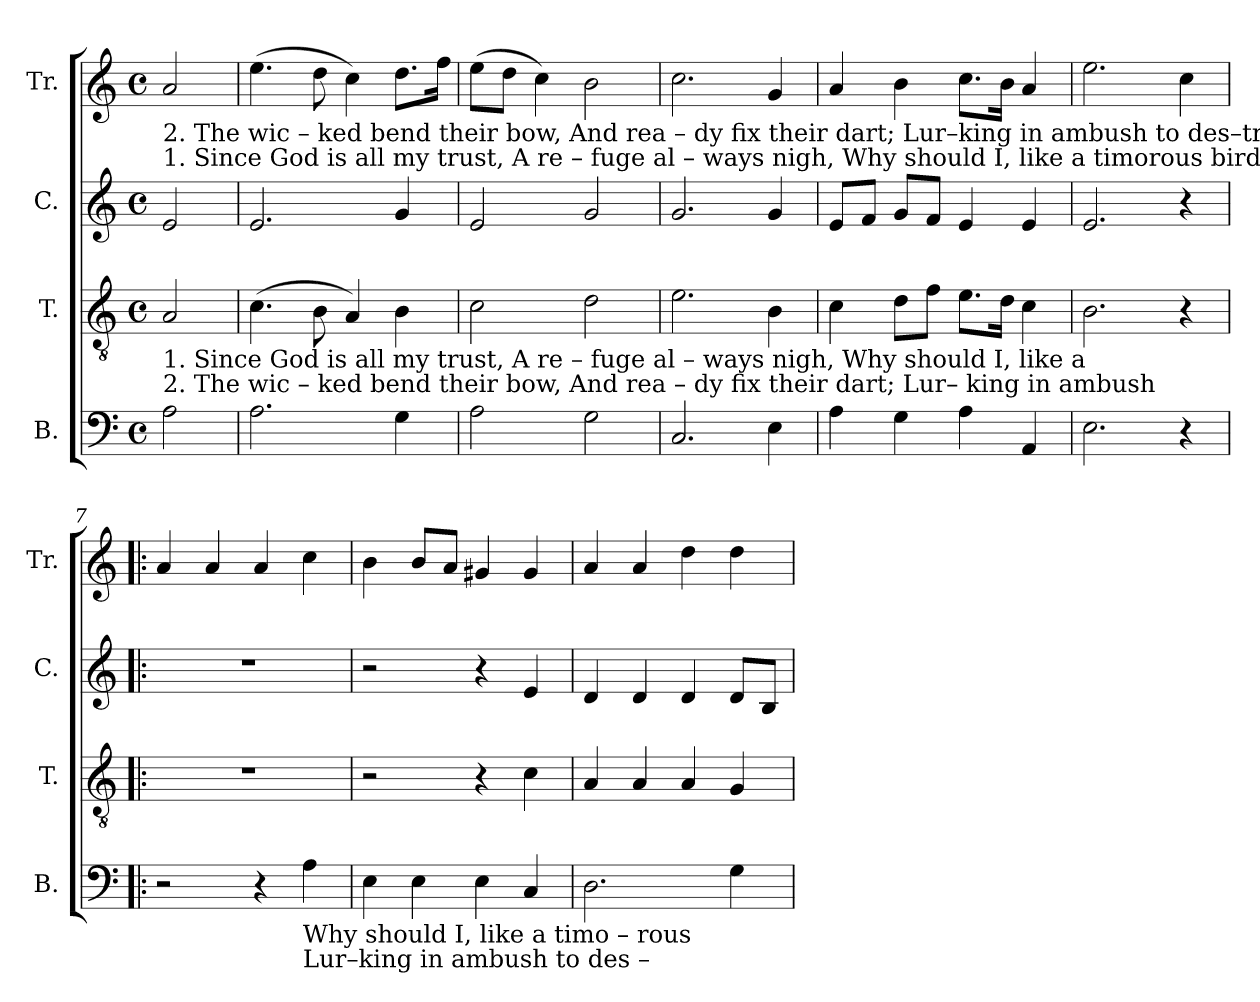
**kern	**kern	**kern	**kern
*part4	*part3	*part2	*part1
*staff4	*staff3	*staff2	*staff1
*I"B.	*I"T.	*I"C.	*I"Tr.
*I'B.	*I'T.	*I'C.	*I'Tr.
*clefF4	*clefGv2	*clefG2	*clefG2
*k[]	*k[]	*k[]	*k[]
*M4/4	*M4/4	*M4/4	*M4/4
*met(c)	*met(c)	*met(c)	*met(c)
*MM100	*MM100	*MM100	*MM100
=1	=1	=1	=1
!	!	!	!LO:TX:b:t=2. The      wic     –      ked       bend     their  bow,   And rea – dy     fix      their  dart;     Lur–king in ambush  to des–troy      Lur–king in ambush
!	!	!	!LO:TX:b:t=1. Since   God            is           all          my    trust,    A    re – fuge    al –  ways  nigh,      Why should I, like a timorous bird,   Why should I, like a
!	!LO:TX:b:t=1. Since   God            is           all          my    trust,    A    re – fuge    al –  ways  nigh,                                                                      Why  should I, like  a	!	!
!	!LO:TX:b:t=2. The      wic     –      ked       bend     their  bow,   And rea – dy     fix      their  dart;                                                                       Lur– king in ambush	!	!
2A\	2A/	2e/	2a/
=2	=2	=2	=2
2.A\	(4.c\	2.e/	(4.ee\
.	8B\	.	8dd\
.	4A/)	.	4cc\)
4G\	4B\	4g/	8.dd\L
.	.	.	16ff\Jk
=3	=3	=3	=3
2A\	2c\	2e/	(8ee\L
.	.	.	8dd\J
.	.	.	4cc\)
2G\	2d\	2g/	2b\
=4	=4	=4	=4
2.C/	2.e\	2.g/	2.cc\
4E\	4B\	4g/	4g/
=5	=5	=5	=5
4A\	4c\	8e/L	4a/
.	.	8f/J	.
4G\	8d\L	8g/L	4b\
.	8f\J	8f/J	.
4A\	8.e\L	4e/	8.cc\L
.	16d\Jk	.	16b\Jk
4AA/	4c\	4e/	4a/
=6	=6	=6	=6
2.E\	2.B\	2.e/	2.ee\
4r	4r	4r	4cc\
=7!|:	=7!|:	=7!|:	=7!|:
2r	1r	1r	4a/
.	.	.	4a/
4r	.	.	4a/
!LO:TX:b:t=Why  should  I,   like   a    timo   –   rous	!	!	!
!LO:TX:b:t=Lur–king  in   ambush     to              des –	!	!	!
4A\	.	.	4cc\
=8	=8	=8	=8
4E\	2r	2r	4b\
4E\	.	.	8b/L
.	.	.	8a/J
4E\	4r	4r	4g#X/
4C/	4c\	4e/	4g#/
=9	=9	=9	=9
2.D\	4A/	4d/	4a/
.	4A/	4d/	4a/
.	4A/	4d/	4dd\
4G\	4G/	8d/L	4dd\
.	.	8B/J	.
=	=	=	=
*-	*-	*-	*-
